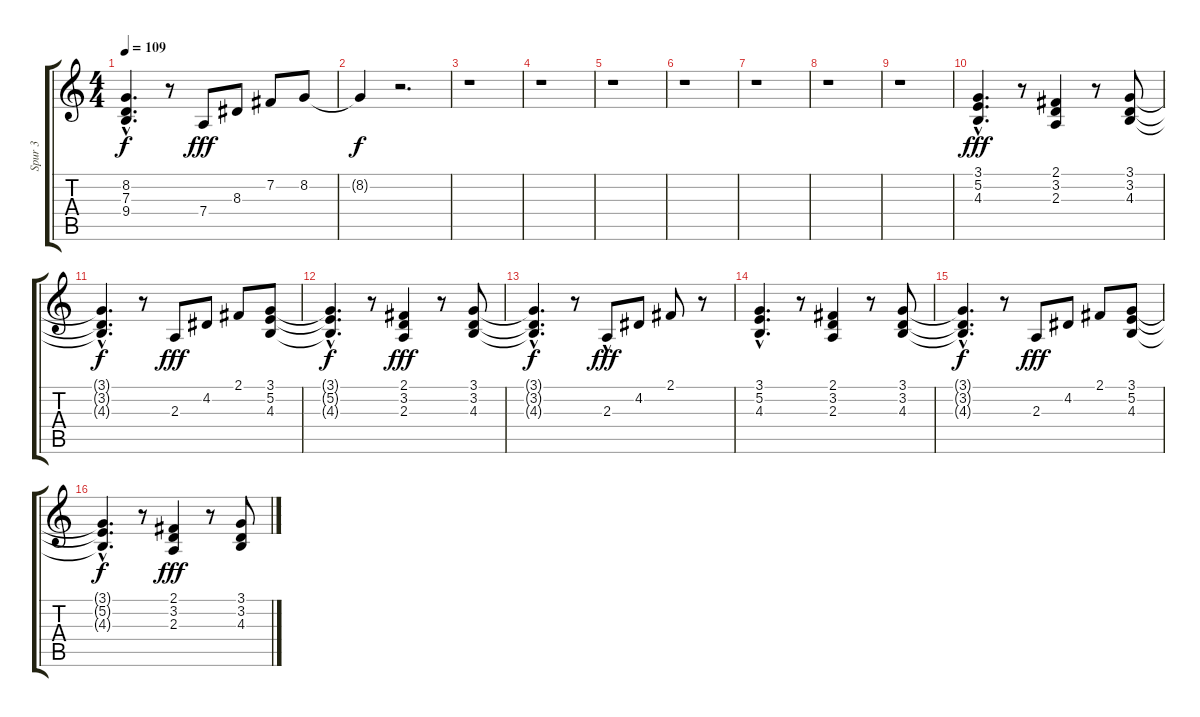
\track ("Spur 3" "Spur 3") {instrument acousticgrandpiano}
\staff {score tabs}
\tuning (E4 B3 G3 D3 A2 E2) {hide}
\ts (4 4)
\tempo 109
\clef g2
\ks c
(8.2{t} 7.3{hac t} 9.4{hac t}).4{d dy f} r.8 7.4.8{dy fff} 8.3.8 7.2.8 8.2.8 |
8.2{t}.4{dy f} r.2{d} |
r.1 |
r.1 |
r.1 |
r.1 |
r.1 |
r.1 |
r.1 |
(3.1{hac} 5.2{hac} 4.3{hac}).4{d dy fff} r.8 (2.1 3.2 2.3).4 r.8 (3.1 3.2 4.3).8 |
(3.1{t} 3.2{t} 4.3{hac t}).4{d dy f} r.8 2.3.8{dy fff} 4.2.8 2.1.8 (3.1 5.2 4.3).8 |
(3.1{hac t} 5.2{hac t} 4.3{hac t}).4{d dy f} r.8 (2.1 3.2 2.3).4{dy fff} r.8 (3.1 3.2 4.3).8 |
(3.1{hac t} 3.2{hac t} 4.3{hac t}).4{d dy f} r.8 2.3{hac}.8{dy fff} 4.2.8 2.1.8 r.8 |
(3.1{hac} 5.2{hac} 4.3{hac}).4{d} r.8 (2.1 3.2 2.3).4 r.8 (3.1 3.2 4.3).8 |
(3.1{t} 3.2{t} 4.3{hac t}).4{d dy f} r.8 2.3.8{dy fff} 4.2.8 2.1.8 (3.1 5.2 4.3).8 |
(3.1{t} 5.2{hac t} 4.3{hac t}).4{d dy f} r.8 (2.1 3.2 2.3).4{dy fff} r.8 (3.1 3.2 4.3).8
